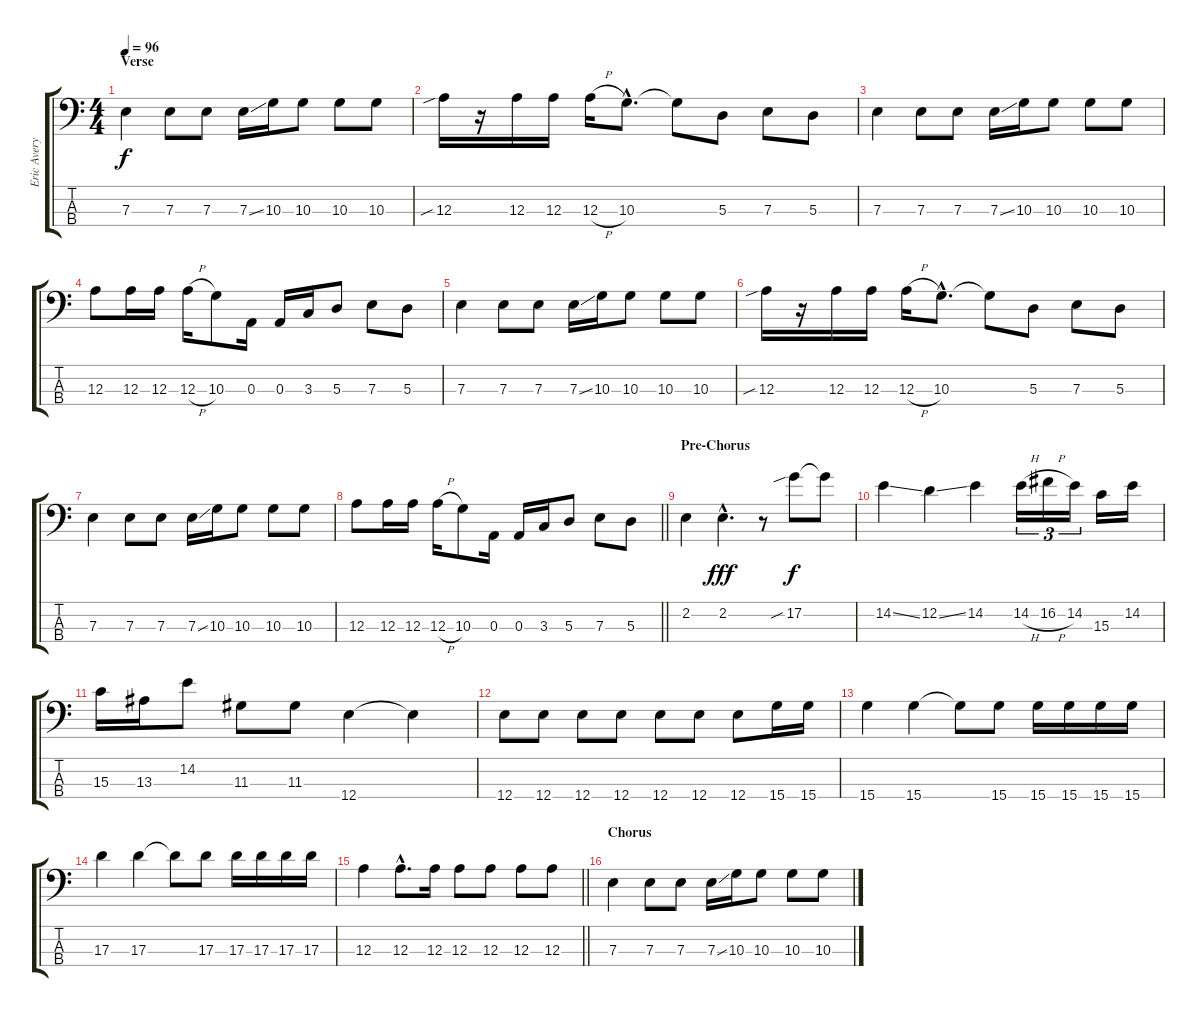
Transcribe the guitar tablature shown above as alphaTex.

\track ("Eric Avery Bass" "Eric Avery") {instrument electricbasspick}
\staff {score tabs}
\tuning (G2 D2 A1 E1) {hide}
\ts (4 4)
\section ("" "Verse")
\tempo 96
\clef f4
\ks c
7.3.4{dy f} 7.3.8 7.3.8 7.3{ss}.16 10.3.16 10.3.8 10.3.8 10.3.8 |
12.3{sib}.16 r.16 12.3.16 12.3.16 12.3{h}.16 10.3{hac}.8{d} 10.3{t}.8 5.3.8 7.3.8 5.3.8 |
7.3.4 7.3.8 7.3.8 7.3{ss}.16 10.3.16 10.3.8 10.3.8 10.3.8 |
12.3.8 12.3.16 12.3.16 12.3{h}.16 10.3.8 0.3.16 0.3.16 3.3.16 5.3.8 7.3.8 5.3.8 |
7.3.4 7.3.8 7.3.8 7.3{ss}.16 10.3.16 10.3.8 10.3.8 10.3.8 |
12.3{sib}.16 r.16 12.3.16 12.3.16 12.3{h}.16 10.3{hac}.8{d} 10.3{t}.8 5.3.8 7.3.8 5.3.8 |
7.3.4 7.3.8 7.3.8 7.3{ss}.16 10.3.16 10.3.8 10.3.8 10.3.8 |
\barLineRight lightlight
12.3.8 12.3.16 12.3.16 12.3{h}.16 10.3.8 0.3.16 0.3.16 3.3.16 5.3.8 7.3.8 5.3.8 |
\section ("" "Pre-Chorus")
2.2.4 2.2{hac}.4{d dy fff} r.8 17.2{sib}.8{dy f} 17.2{t}.8 |
14.2{ss}.4 12.2{ss}.4 14.2.4 14.2{h}.16{tu (3 2)} 16.2{h}.16{tu (3 2)} 14.2.16{tu (3 2)} 15.3.16 14.2.16 |
15.3.16 13.3.16 14.2.8 11.3.8 11.3.8 12.4.4 12.4{t}.4 |
12.4.8 12.4.8 12.4.8 12.4.8 12.4.8 12.4.8 12.4.8 15.4.16 15.4.16 |
15.4.4 15.4.4 15.4{t}.8 15.4.8 15.4.16 15.4.16 15.4.16 15.4.16 |
17.3.4 17.3.4 17.3{t}.8 17.3.8 17.3.16 17.3.16 17.3.16 17.3.16 |
\barLineRight lightlight
12.3.4 12.3{hac}.8{d} 12.3.16 12.3.8 12.3.8 12.3.8 12.3.8 |
\section ("" "Chorus")
7.3.4 7.3.8 7.3.8 7.3{ss}.16 10.3.16 10.3.8 10.3.8 10.3.8
